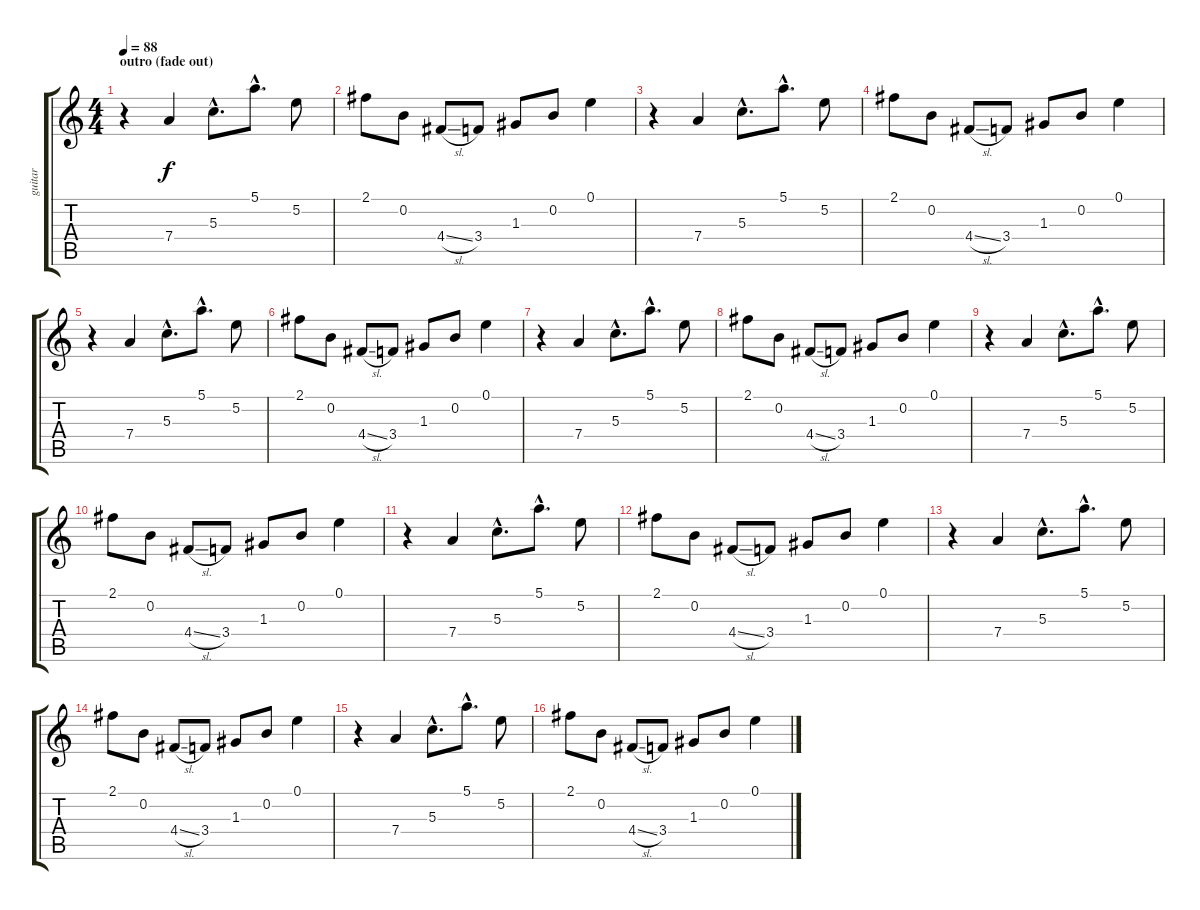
\track ("guitar" "guitar") {instrument overdrivenguitar}
\staff {score tabs}
\tuning (E4 B3 G3 D3 A2 E2) {hide}
\ts (4 4)
\section ("" "outro (fade out)")
\tempo 88
\clef g2
\ks c
r.4{dy f} 7.4.4 5.3{hac}.8{d} 5.1{hac}.8{d} 5.2.8 |
2.1.8 0.2.8 4.4{sl}.8 3.4.8 1.3.8 0.2.8 0.1.4 |
r.4 7.4.4 5.3{hac}.8{d} 5.1{hac}.8{d} 5.2.8 |
2.1.8 0.2.8 4.4{sl}.8 3.4.8 1.3.8 0.2.8 0.1.4 |
r.4 7.4.4 5.3{hac}.8{d} 5.1{hac}.8{d} 5.2.8 |
2.1.8 0.2.8 4.4{sl}.8 3.4.8 1.3.8 0.2.8 0.1.4 |
r.4 7.4.4 5.3{hac}.8{d} 5.1{hac}.8{d} 5.2.8 |
2.1.8 0.2.8 4.4{sl}.8 3.4.8 1.3.8 0.2.8 0.1.4 |
r.4 7.4.4 5.3{hac}.8{d} 5.1{hac}.8{d} 5.2.8 |
2.1.8 0.2.8 4.4{sl}.8 3.4.8 1.3.8 0.2.8 0.1.4 |
r.4 7.4.4 5.3{hac}.8{d} 5.1{hac}.8{d} 5.2.8 |
2.1.8 0.2.8 4.4{sl}.8 3.4.8 1.3.8 0.2.8 0.1.4 |
r.4 7.4.4 5.3{hac}.8{d} 5.1{hac}.8{d} 5.2.8 |
2.1.8 0.2.8 4.4{sl}.8 3.4.8 1.3.8 0.2.8 0.1.4 |
r.4 7.4.4 5.3{hac}.8{d} 5.1{hac}.8{d} 5.2.8 |
2.1.8 0.2.8 4.4{sl}.8 3.4.8 1.3.8 0.2.8 0.1.4
